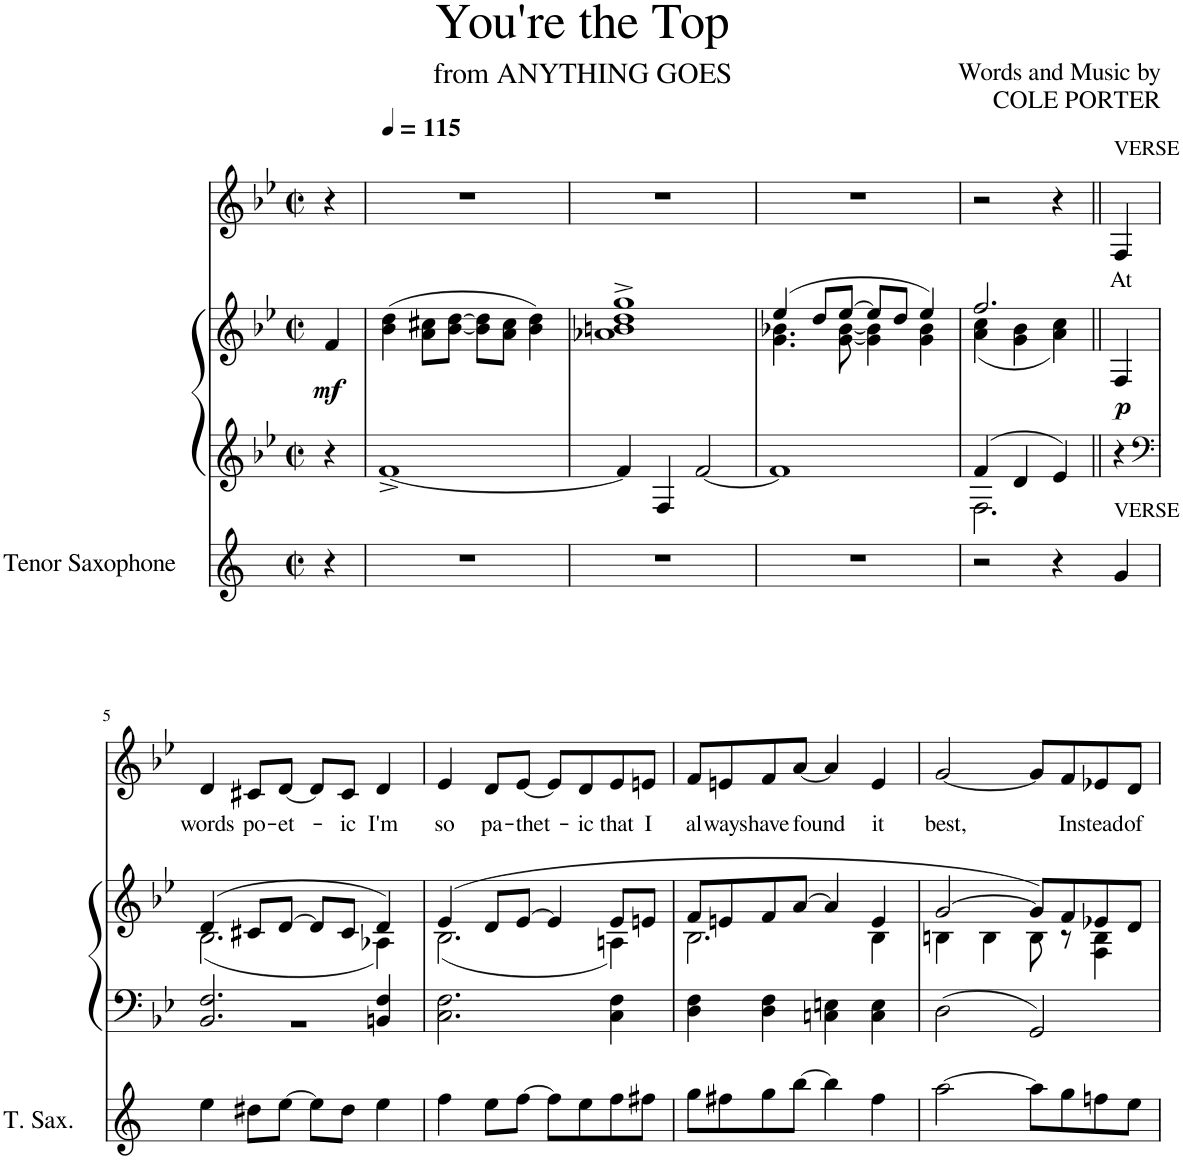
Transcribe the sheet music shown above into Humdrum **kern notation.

**kern	**kern	**kern	**dynam	**kern	**text
*part3	*part2	*part2	*part2	*part1	*part1
*staff4	*staff3	*staff2	*staff2/3	*staff1	*staff1
*I"Tenor Saxophone	*I"Piano	*	*	*I"Voice	*
*I'T. Sax.	*I'Pno	*	*	*	*
*clefG2	*clefG2	*clefG2	*	*clefG2	*
*Trd8c14	*	*	*	*	*
*k[]	*k[b-e-]	*k[b-e-]	*	*k[b-e-]	*
*M2/2	*M2/2	*M2/2	*	*M2/2	*
*met(c|)	*met(c|)	*met(c|)	*	*met(c|)	*
=	=	=	=	=	=
!	!	!	!LO:DY:b	!	!
4r	4r	4f/	mf	4r	.
=1	=1	=1	=1	=1	=1
*	*	*	*	*MM115	*
1r	[1f^	(4b-\ 4dd\	.	1r	.
.	.	8a\ 8cc#X\L	.	.	.
.	.	[8b-\ [8dd\J	.	.	.
.	.	8b-\] 8dd\]L	.	.	.
.	.	8a\ 8cc#\J	.	.	.
.	.	4b-\ 4dd\)	.	.	.
=2	=2	=2	=2	=2	=2
1r	4f/]	1a-X^ 1bn^ 1dd^ 1gg^	.	1r	.
.	4F/	.	.	.	.
.	[2f/	.	.	.	.
=3	=3	=3	=3	=3	=3
*	*	*^	*	*	*
1r	1f]	(4ee-/	4.g\ 4.b-X\	.	1r	.
.	.	8dd/L	.	.	.	.
.	.	[8ee-/J	[8g\ [8b-\	.	.	.
.	.	8ee-/L]	4g\] 4b-\]	.	.	.
.	.	8dd/J	.	.	.	.
.	.	4ee-/)	4g\ 4b-\	.	.	.
=4	=4||	=4||	=4||	=4	=4	=4
*	*^	*	*	*	*	*
2r	4f/	2.F\	2.ff/	(4a\ 4cc\	.	2r	.
.	4d/	.	.	4g\ 4b-\	.	.	.
4r	4e-/	.	.	4a\ 4cc\)	.	4r	.
!	!	!	!	!	!	!LO:TX:a:t=VERSE	!
!LO:TX:a:t=VERSE	!	!	!	!	!	!	!
!	!	!	!	!	!LO:DY:a=2	!	!LO:LY:b
4g/	4r	4ryy	4F/	4ryy	p	4F/	At
!!LO:LB:g=z
=5	=5	=5	=5	=5	=5	=5	=5
*	*clefF4	*	*	*	*	*	*
!	!	!	!	!	!	!	!LO:LY:b
4ee\	2.BB-/ 2.F/	1r	(4d/	(2.B-\	.	4d/	words
!	!	!	!	!	!	!	!LO:LY:b
8dd#X\L	.	.	8c#X/L	.	.	8c#X/L	po-
!	!	!	!	!	!	!	!LO:LY:b
[8ee\J	.	.	[8d/J	.	.	[8d/J	-et-
8ee\L]	.	.	8d/L]	.	.	8d/L]	.
!	!	!	!	!	!	!	!LO:LY:b
8dd#\J	.	.	8c#/J	.	.	8c#/J	ic
!	!	!	!	!	!	!	!LO:LY:b
4ee\	4BBn/ 4F/	.	4d/)	4A-X\)	.	4d/	I'm
*	*v	*v	*	*	*	*	*
=6	=6	=6	=6	=6	=6	=6
!	!	!	!	!	!	!LO:LY:b
4ff\	2.C\ 2.F\	(4e-/	(2.B-\	.	4e-/	so
!	!	!	!	!	!	!LO:LY:b
8ee\L	.	8d/L	.	.	8d/L	pa-
!	!	!	!	!	!	!LO:LY:b
[8ff\J	.	[8e-/J	.	.	[8e-/J	-thet-
8ff\L]	.	4e-/]	.	.	8e-/L]	.
!	!	!	!	!	!	!LO:LY:b
8ee\	.	.	.	.	8d/	-ic
!	!	!	!	!	!	!LO:LY:b
8ff\	4C\ 4F\	8e-/L	4An\)	.	8e-/	that
!	!	!	!	!	!	!LO:LY:b
8ff#X\J	.	8en/J	.	.	8en/J	I
=7	=7	=7	=7	=7	=7	=7
!	!	!	!	!	!	!LO:LY:b
8gg\L	4D\ 4F\	8f/L	2.B-\	.	8f/L	al-
!	!	!	!	!	!	!LO:LY:b
8ff#X\	.	8en/	.	.	8en/	-ways
!	!	!	!	!	!	!LO:LY:b
8gg\	4D\ 4F\	8f/	.	.	8f/	have
!	!	!	!	!	!	!LO:LY:b
[8bb\J	.	[8a/J	.	.	[8a/J	found
4bb\]	4Cn\ 4En\	4a/]	.	.	4a/]	.
!	!	!	!	!	!	!LO:LY:b
4ff#\	4C\ 4E\	4e/	4B-\	.	4e/	it
=8	=8	=8	=8	=8	=8	=8
!	!	!	!	!	!	!LO:LY:b
[2aa\	2D\	[2g/	4Bn\	.	[2g/	best,
.	.	.	4B\	.	.	.
8aa\L]	2GG/	8g/L])	8B\	.	8g/L]	.
!	!	!	!	!	!	!LO:LY:b
8gg\	.	8f/	8r	.	8f/	In
!	!	!	!	!	!	!LO:LY:b
8ffn\	.	8e-X/	4F\ 4B\	.	8e-X/	stead
!	!	!	!	!	!	!LO:LY:b
8ee\J	.	8d/J	.	.	8d/J	of
*	*	*v	*v	*	*	*
=	=	=	=	=	=
*-	*-	*-	*-	*-	*-
